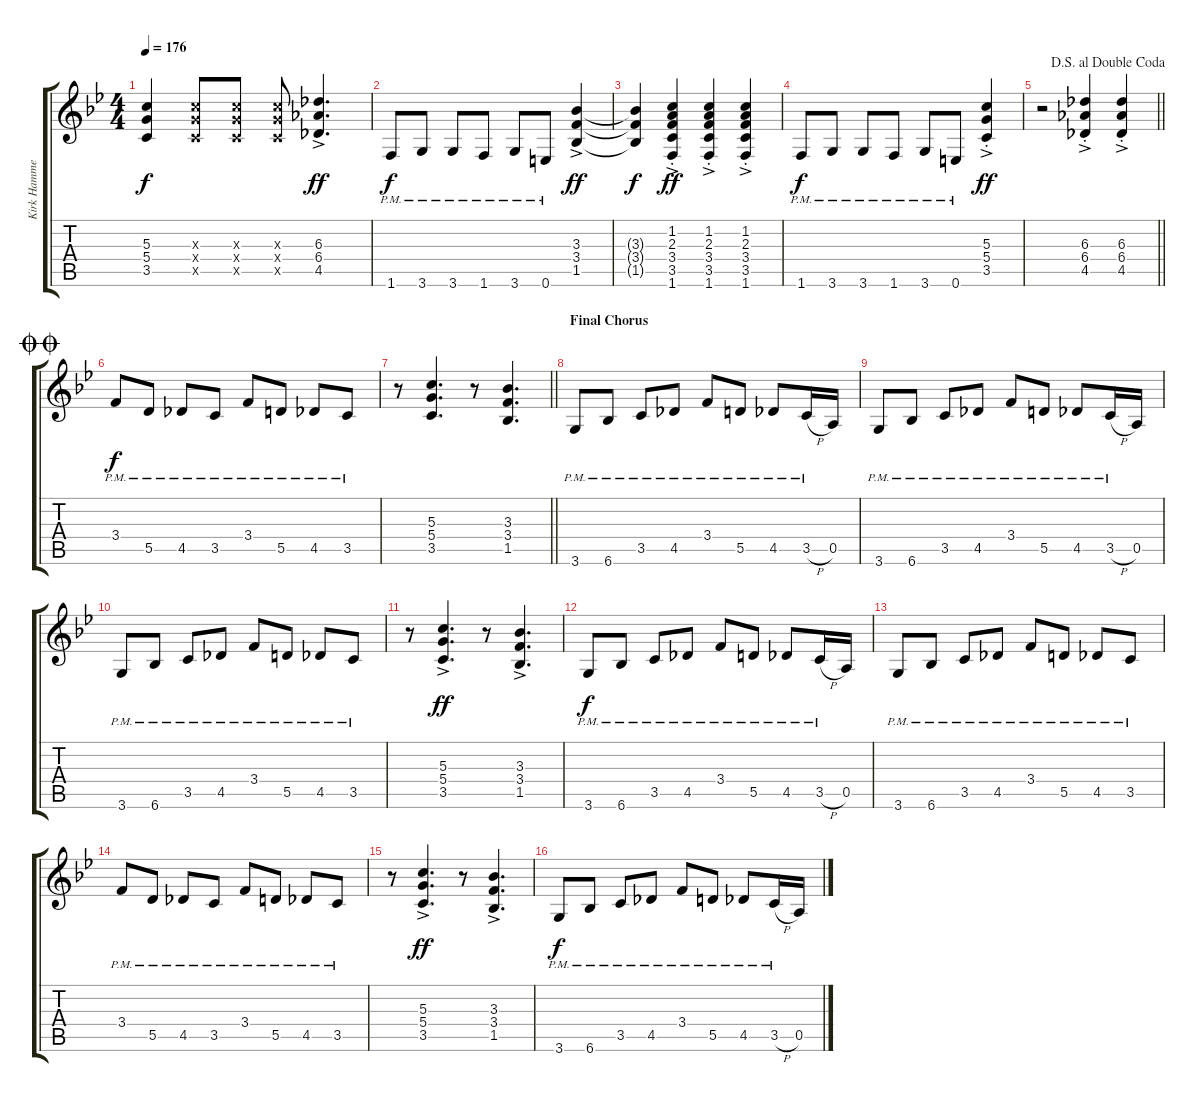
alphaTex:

\track ("Kirk Hammett" "Kirk Hamme") {instrument distortionguitar}
\staff {score tabs}
\tuning (E4 B3 G3 D3 A2 E2) {hide}
\ts (4 4)
\tempo 176
\clef g2
\ks bb
(5.3{t} 5.4{t} 3.5{t}).4{dy f} (5.3{x} 5.4{x} 3.5{x}).8 (5.3{x} 5.4{x} 3.5{x}).8 (5.3{x} 5.4{x} 3.5{x}).8 (6.3{ac} 6.4{ac} 4.5{ac}).4{d dy ff} |
1.6{pm}.8{dy f} 3.6{pm}.8 3.6{pm}.8 1.6{pm}.8 3.6{pm}.8 0.6{pm}.8 (3.3{ac} 3.4{ac} 1.5{ac}).4{dy ff} |
(3.3{t} 3.4{t} 1.5{t}).4{dy f} (1.2{ac st} 2.3{ac st} 3.4{ac st} 3.5{ac st} 1.6{ac st}).4{dy ff} (1.2{ac st} 2.3{ac st} 3.4{ac st} 3.5{ac st} 1.6{ac st}).4 (1.2{ac st} 2.3{ac st} 3.4{ac st} 3.5{ac st} 1.6{ac st}).4 |
1.6{pm}.8{dy f} 3.6{pm}.8 3.6{pm}.8 1.6{pm}.8 3.6{pm}.8 0.6{pm}.8 (5.3{ac st} 5.4{ac st} 3.5{ac st}).4{dy ff} |
\jump dalsegnoaldoublecoda
\barLineRight lightlight
r.2 (6.3{ac st} 6.4{ac st} 4.5{ac st}).4 (6.3{ac st} 6.4{ac st} 4.5{ac st}).4 |
\jump doublecoda
3.4{pm}.8{dy f} 5.5{pm}.8 4.5{pm}.8 3.5{pm}.8 3.4{pm}.8 5.5{pm}.8 4.5{pm}.8 3.5{pm}.8 |
\barLineRight lightlight
r.8 (5.3 5.4 3.5).4{d} r.8 (3.3 3.4 1.5).4{d} |
\section ("" "Final Chorus")
3.6{pm}.8 6.6{pm}.8 3.5{pm}.8 4.5{pm}.8 3.4{pm}.8 5.5{pm}.8 4.5{pm}.8 3.5{h pm}.16 0.5.16 |
3.6{pm}.8 6.6{pm}.8 3.5{pm}.8 4.5{pm}.8 3.4{pm}.8 5.5{pm}.8 4.5{pm}.8 3.5{h pm}.16 0.5.16 |
3.6{pm}.8 6.6{pm}.8 3.5{pm}.8 4.5{pm}.8 3.4{pm}.8 5.5{pm}.8 4.5{pm}.8 3.5{pm}.8 |
r.8 (5.3{ac} 5.4{ac} 3.5{ac}).4{d dy ff} r.8 (3.3{ac} 3.4{ac} 1.5{ac}).4{d} |
3.6{pm}.8{dy f} 6.6{pm}.8 3.5{pm}.8 4.5{pm}.8 3.4{pm}.8 5.5{pm}.8 4.5{pm}.8 3.5{h pm}.16 0.5.16 |
3.6{pm}.8 6.6{pm}.8 3.5{pm}.8 4.5{pm}.8 3.4{pm}.8 5.5{pm}.8 4.5{pm}.8 3.5{pm}.8 |
3.4{pm}.8 5.5{pm}.8 4.5{pm}.8 3.5{pm}.8 3.4{pm}.8 5.5{pm}.8 4.5{pm}.8 3.5{pm}.8 |
r.8 (5.3{ac} 5.4{ac} 3.5{ac}).4{d dy ff} r.8 (3.3{ac} 3.4{ac} 1.5{ac}).4{d} |
3.6{pm}.8{dy f} 6.6{pm}.8 3.5{pm}.8 4.5{pm}.8 3.4{pm}.8 5.5{pm}.8 4.5{pm}.8 3.5{h pm}.16 0.5.16
